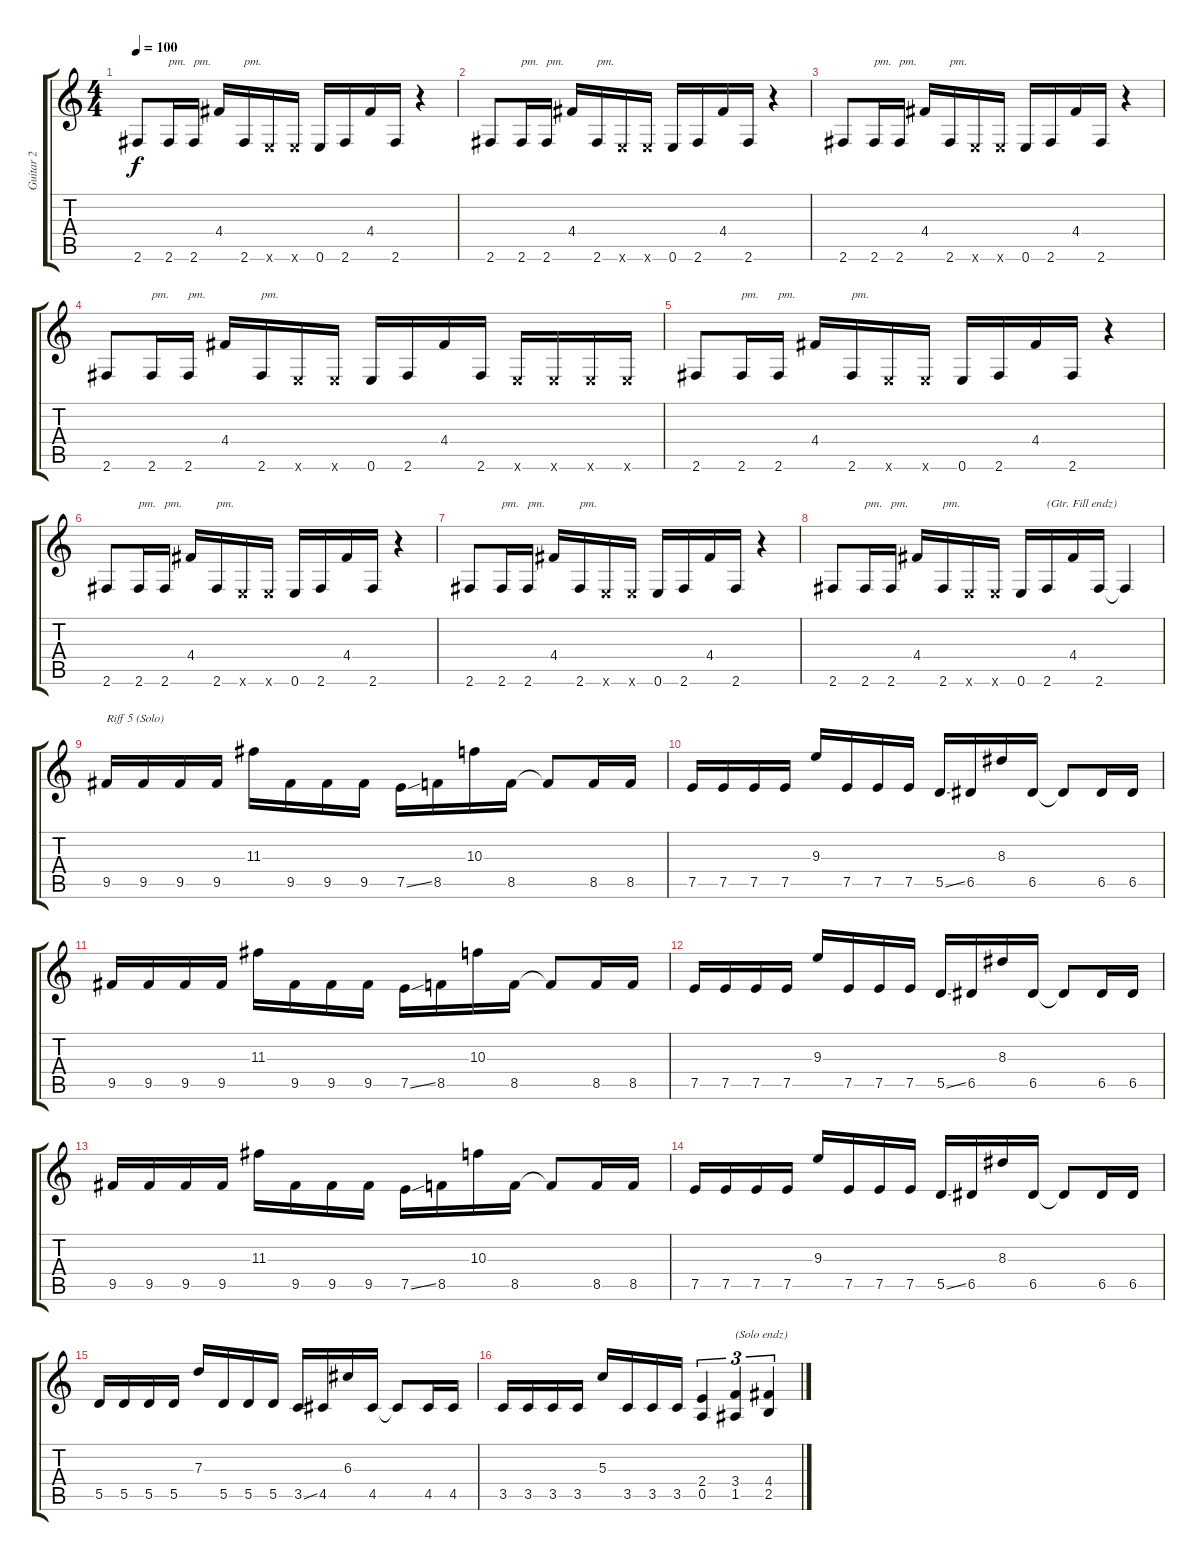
\track ("Guitar 2" "Guitar 2") {instrument distortionguitar}
\staff {score tabs}
\tuning (E4 B3 G3 D3 A2 E2) {hide}
\ts (4 4)
\tempo 100
\clef g2
\ks c
2.6.8{dy f} 2.6.16{txt "pm."} 2.6.16{txt "pm."} 4.4.16 2.6.16{txt "pm."} 0.6{x}.16 0.6{x}.16 0.6.16 2.6.16 4.4.16 2.6.16 r.4 |
2.6.8 2.6.16{txt "pm."} 2.6.16{txt "pm."} 4.4.16 2.6.16{txt "pm."} 0.6{x}.16 0.6{x}.16 0.6.16 2.6.16 4.4.16 2.6.16 r.4 |
2.6.8 2.6.16{txt "pm."} 2.6.16{txt "pm."} 4.4.16 2.6.16{txt "pm."} 0.6{x}.16 0.6{x}.16 0.6.16 2.6.16 4.4.16 2.6.16 r.4 |
2.6.8 2.6.16{txt "pm."} 2.6.16{txt "pm."} 4.4.16 2.6.16{txt "pm."} 0.6{x}.16 0.6{x}.16 0.6.16 2.6.16 4.4.16 2.6.16 0.6{x}.16 0.6{x}.16 0.6{x}.16 0.6{x}.16 |
2.6.8 2.6.16{txt "pm."} 2.6.16{txt "pm."} 4.4.16 2.6.16{txt "pm."} 0.6{x}.16 0.6{x}.16 0.6.16 2.6.16 4.4.16 2.6.16 r.4 |
2.6.8 2.6.16{txt "pm."} 2.6.16{txt "pm."} 4.4.16 2.6.16{txt "pm."} 0.6{x}.16 0.6{x}.16 0.6.16 2.6.16 4.4.16 2.6.16 r.4 |
2.6.8 2.6.16{txt "pm."} 2.6.16{txt "pm."} 4.4.16 2.6.16{txt "pm."} 0.6{x}.16 0.6{x}.16 0.6.16 2.6.16 4.4.16 2.6.16 r.4 |
2.6.8 2.6.16{txt "pm."} 2.6.16{txt "pm."} 4.4.16 2.6.16{txt "pm."} 0.6{x}.16 0.6{x}.16 0.6.16 2.6.16{txt "(Gtr. Fill endz)"} 4.4.16 2.6.16 2.6{t}.4 |
9.5.16{txt "Riff 5 (Solo)"} 9.5.16 9.5.16 9.5.16 11.3.16 9.5.16 9.5.16 9.5.16 7.5{ss}.16 8.5.16 10.3.16 8.5.16 8.5{t}.8 8.5.16 8.5.16 |
7.5.16 7.5.16 7.5.16 7.5.16 9.3.16 7.5.16 7.5.16 7.5.16 5.5{ss}.16 6.5.16 8.3.16 6.5.16 6.5{t}.8 6.5.16 6.5.16 |
9.5.16 9.5.16 9.5.16 9.5.16 11.3.16 9.5.16 9.5.16 9.5.16 7.5{ss}.16 8.5.16 10.3.16 8.5.16 8.5{t}.8 8.5.16 8.5.16 |
7.5.16 7.5.16 7.5.16 7.5.16 9.3.16 7.5.16 7.5.16 7.5.16 5.5{ss}.16 6.5.16 8.3.16 6.5.16 6.5{t}.8 6.5.16 6.5.16 |
9.5.16 9.5.16 9.5.16 9.5.16 11.3.16 9.5.16 9.5.16 9.5.16 7.5{ss}.16 8.5.16 10.3.16 8.5.16 8.5{t}.8 8.5.16 8.5.16 |
7.5.16 7.5.16 7.5.16 7.5.16 9.3.16 7.5.16 7.5.16 7.5.16 5.5{ss}.16 6.5.16 8.3.16 6.5.16 6.5{t}.8 6.5.16 6.5.16 |
5.5.16 5.5.16 5.5.16 5.5.16 7.3.16 5.5.16 5.5.16 5.5.16 3.5{ss}.16 4.5.16 6.3.16 4.5.16 4.5{t}.8 4.5.16 4.5.16 |
3.5.16 3.5.16 3.5.16 3.5.16 5.3.16 3.5.16 3.5.16 3.5.16 (2.4 0.5).4{tu (3 2)} (3.4 1.5).4{tu (3 2) txt "(Solo endz)"} (4.4 2.5).4{tu (3 2)}
